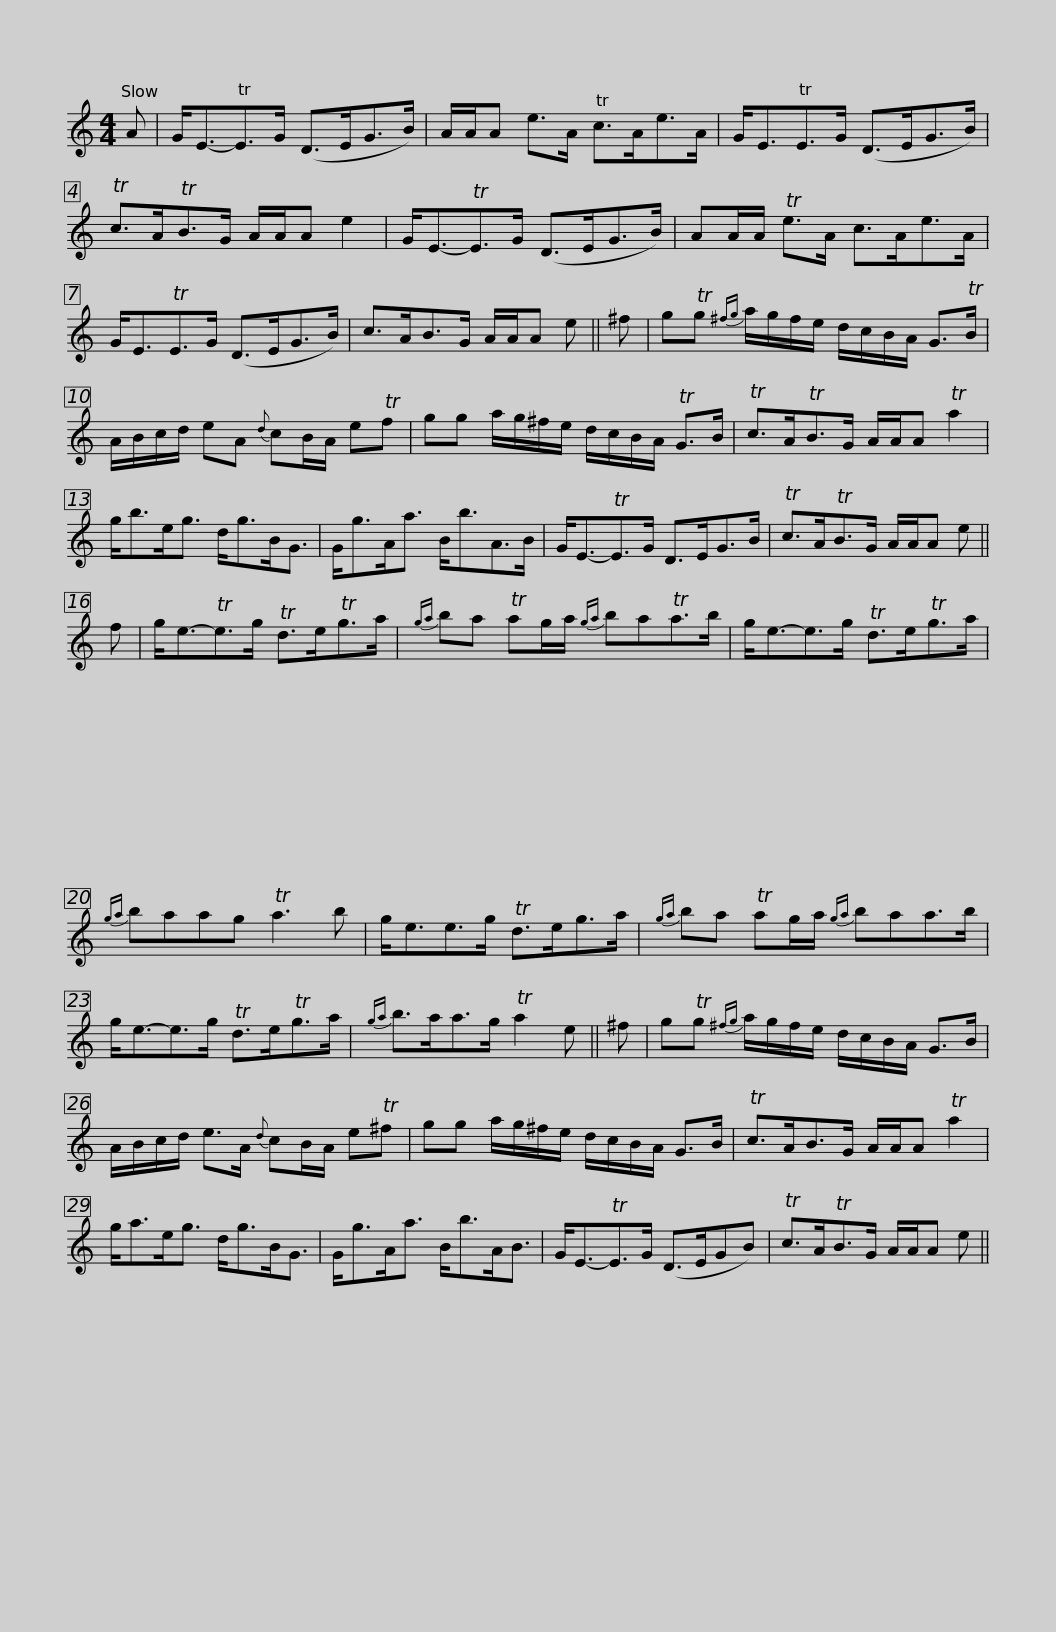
X:1
L:1/8
M:4/4
I:linebreak $
K:C
V:1 treble
V:1
 A | G<E-TE>G (D>EG>B) | A/A/A e>A Tc>Ae>A | G<ETE>G (D>EG>B) | Tc>ATB>G A/A/A e2 |$ %5
 G<E-TE>G (D>EG>B) | AA/A/ Te>A c>Ae>A | G<ETE>G (D>EG>B) | c>AB>G A/A/A e || ^f |$ %10
 gTg{^fg} a/g/f/e/ d/c/B/A/ G>TB | A/B/c/d/ eA{d} cB/A/ eTf | gg a/g/^f/e/ d/c/B/A/ TG>B | Tc>ATB>G A/A/A Ta2 |$ g<be<g d<gB<G | %15
 G<gA<a B<bA>B | G<E-TE>G D>EG>B | Tc>ATB>G A/A/A e || f |$ g<e-Te>g Td>eTg>a | %20
{ga} ba Tag/a/{ga} baTa>b | g<e-e>g Td>eTg>a |{ga} baag Ta3 b |$ g<ee>g Td>eg>a |{ga} ba Tag/a/{ga} baa>b | %25
 g<e-e>g Td>eTg>a |{ga} b>aa>g Ta2 e || ^f |$ gTg{^fg} a/g/f/e/ d/c/B/A/ G>B | A/B/c/d/ e>A{d} cB/A/ eT^f | %30
 gg a/g/^f/e/ d/c/B/A/ G>B |$ Tc>AB>G A/A/A Ta2 | g<ae<g d<gB<G | G<gA<a B<bA<B | G<E-TE>G (D>EGB) | %35
 Tc>ATB>G A/A/A e || %36
